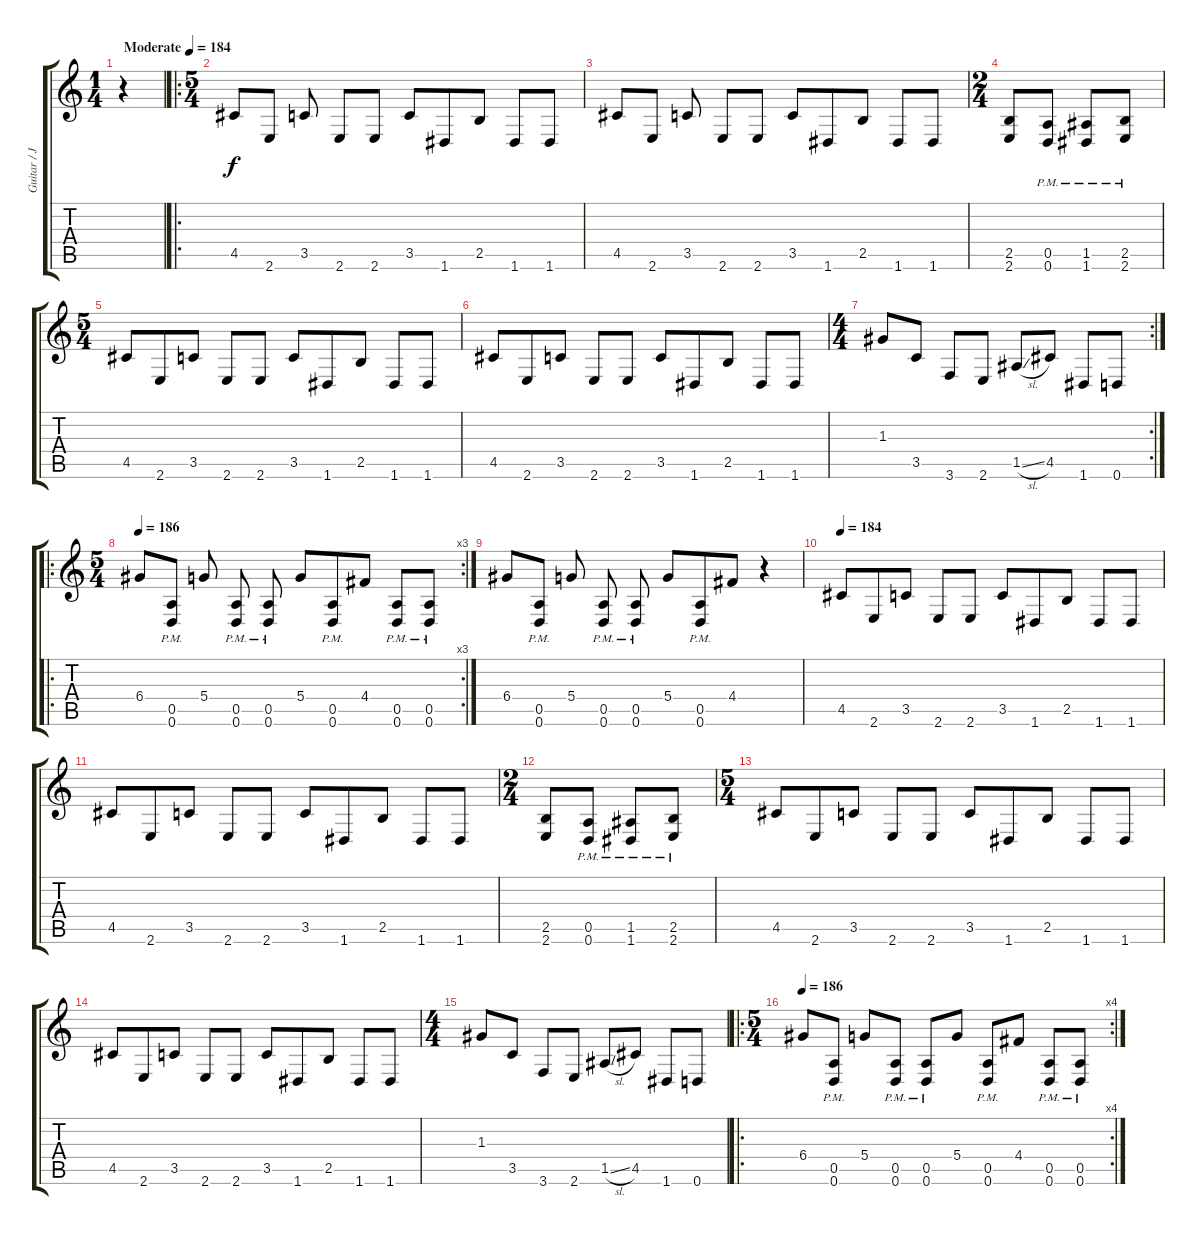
\track ("Guitar / Jordan" "Guitar / J") {instrument overdrivenguitar}
\staff {score tabs}
\tuning (E4 B3 G3 D3 A2 D2) {hide}
\ts (1 4)
\tempo (184 "Moderate")
\clef g2
\ks c
r.4{dy f instrument overdrivenguitar} |
\ro
\ts (5 4)
4.5.8 2.6.8 3.5.8{beam split} 2.6.8{beam merge} 2.6.8{beam split} 3.5.8{beam merge} 1.6.8 2.5.8{beam split} 1.6.8 1.6.8 |
4.5.8 2.6.8 3.5.8{beam split} 2.6.8{beam merge} 2.6.8{beam split} 3.5.8{beam merge} 1.6.8 2.5.8{beam split} 1.6.8 1.6.8 |
\ts (2 4)
(2.5 2.6).8 (0.5{pm} 0.6{pm}).8 (1.5{pm} 1.6{pm}).8 (2.5{pm} 2.6{pm}).8 |
\ts (5 4)
4.5.8 2.6.8{beam merge} 3.5.8{beam split} 2.6.8{beam merge} 2.6.8{beam split} 3.5.8{beam merge} 1.6.8 2.5.8{beam split} 1.6.8 1.6.8 |
4.5.8 2.6.8{beam merge} 3.5.8{beam split} 2.6.8{beam merge} 2.6.8{beam split} 3.5.8{beam merge} 1.6.8 2.5.8{beam split} 1.6.8 1.6.8 |
\rc 2
\ts (4 4)
1.3.8 3.5.8 3.6.8 2.6.8 1.5{sl}.8 4.5.8 1.6.8 0.6.8 |
\ro
\rc 3
\ts (5 4)
\tempo 186
6.4.8 (0.5{pm} 0.6{pm}).8 5.4.8{beam split} (0.5{pm} 0.6{pm}).8 (0.5{pm} 0.6{pm}).8{beam split} 5.4.8{beam merge} (0.5{pm} 0.6{pm}).8 4.4.8{beam split} (0.5{pm} 0.6{pm}).8 (0.5{pm} 0.6{pm}).8 |
6.4.8 (0.5{pm} 0.6{pm}).8 5.4.8{beam split} (0.5{pm} 0.6{pm}).8 (0.5{pm} 0.6{pm}).8{beam split} 5.4.8{beam merge} (0.5{pm} 0.6{pm}).8 4.4.8 r.4 |
\tempo 184
4.5.8 2.6.8{beam merge} 3.5.8{beam split} 2.6.8{beam merge} 2.6.8{beam split} 3.5.8{beam merge} 1.6.8 2.5.8{beam split} 1.6.8 1.6.8 |
4.5.8 2.6.8{beam merge} 3.5.8{beam split} 2.6.8{beam merge} 2.6.8{beam split} 3.5.8{beam merge} 1.6.8 2.5.8{beam split} 1.6.8 1.6.8 |
\ts (2 4)
(2.5 2.6).8 (0.5{pm} 0.6{pm}).8 (1.5{pm} 1.6{pm}).8 (2.5{pm} 2.6{pm}).8 |
\ts (5 4)
4.5.8 2.6.8{beam merge} 3.5.8{beam split} 2.6.8{beam merge} 2.6.8{beam split} 3.5.8{beam merge} 1.6.8 2.5.8{beam split} 1.6.8 1.6.8 |
4.5.8 2.6.8{beam merge} 3.5.8{beam split} 2.6.8{beam merge} 2.6.8{beam split} 3.5.8{beam merge} 1.6.8 2.5.8{beam split} 1.6.8 1.6.8 |
\ts (4 4)
1.3.8 3.5.8 3.6.8 2.6.8 1.5{sl}.8 4.5.8 1.6.8 0.6.8 |
\ro
\rc 4
\ts (5 4)
\tempo 186
6.4.8 (0.5 0.6{pm}).8 5.4.8 (0.5 0.6{pm}).8 (0.5 0.6{pm}).8 5.4.8 (0.5 0.6{pm}).8 4.4.8 (0.5 0.6{pm}).8 (0.5 0.6{pm}).8
